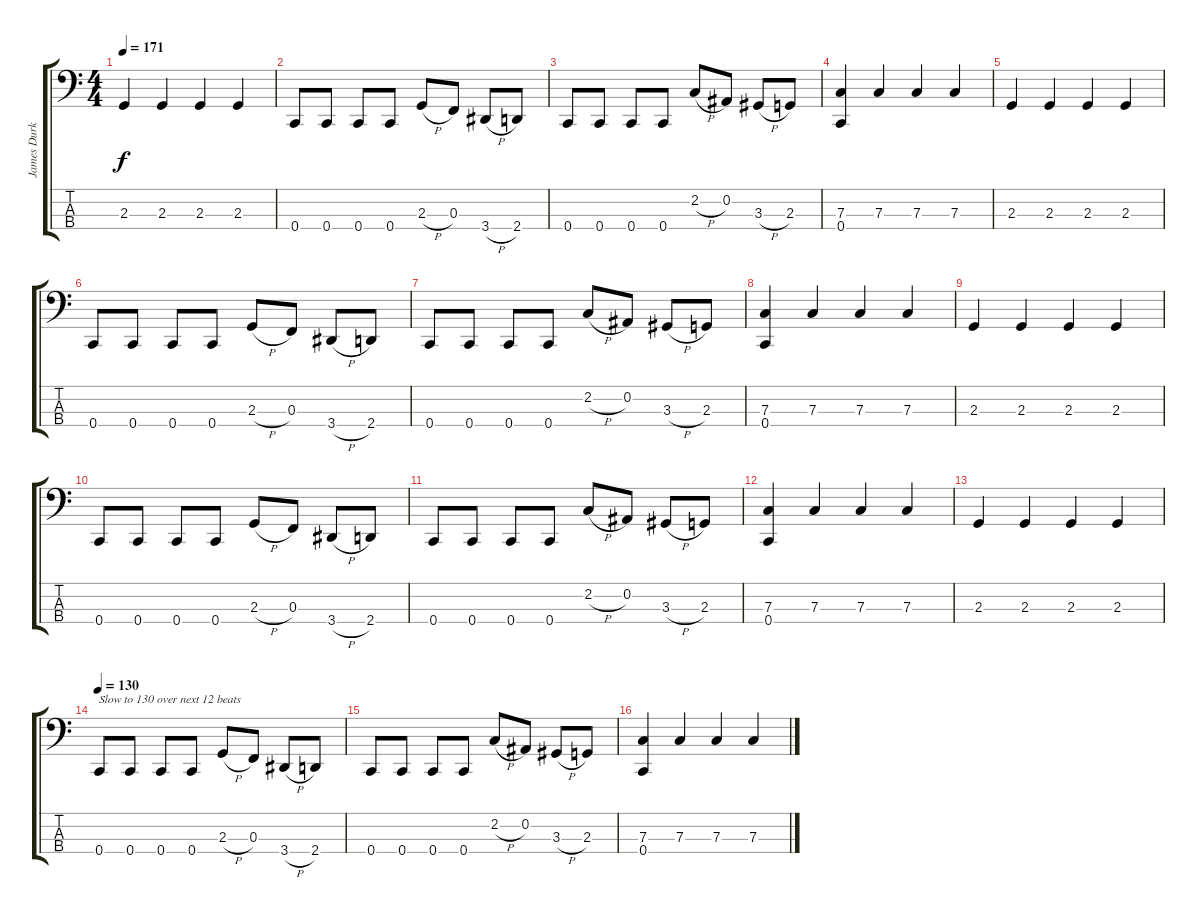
\track ("James Durkin (Bass)" "James Durk") {instrument electricbasspick}
\staff {score tabs}
\tuning (Eb2 Bb1 F1 C1) {hide}
\ts (4 4)
\tempo 171
\clef f4
\ks c
2.3.4{dy f} 2.3.4 2.3.4 2.3.4 |
0.4.8 0.4.8 0.4.8 0.4.8 2.3{h}.8 0.3.8 3.4{h}.8 2.4.8 |
0.4.8 0.4.8 0.4.8 0.4.8 2.2{h}.8 0.2.8 3.3{h}.8 2.3.8 |
(7.3 0.4).4 7.3.4 7.3.4 7.3.4 |
2.3.4 2.3.4 2.3.4 2.3.4 |
0.4.8 0.4.8 0.4.8 0.4.8 2.3{h}.8 0.3.8 3.4{h}.8 2.4.8 |
0.4.8 0.4.8 0.4.8 0.4.8 2.2{h}.8 0.2.8 3.3{h}.8 2.3.8 |
(7.3 0.4).4 7.3.4 7.3.4 7.3.4 |
2.3.4 2.3.4 2.3.4 2.3.4 |
0.4.8 0.4.8 0.4.8 0.4.8 2.3{h}.8 0.3.8 3.4{h}.8 2.4.8 |
0.4.8 0.4.8 0.4.8 0.4.8 2.2{h}.8 0.2.8 3.3{h}.8 2.3.8 |
(7.3 0.4).4 7.3.4 7.3.4 7.3.4 |
2.3.4 2.3.4 2.3.4 2.3.4 |
\tempo 130
0.4.8{txt "Slow to 130 over next 12 beats"} 0.4.8 0.4.8 0.4.8 2.3{h}.8 0.3.8 3.4{h}.8 2.4.8 |
0.4.8 0.4.8 0.4.8 0.4.8 2.2{h}.8 0.2.8 3.3{h}.8 2.3.8 |
(7.3 0.4).4 7.3.4 7.3.4 7.3.4
